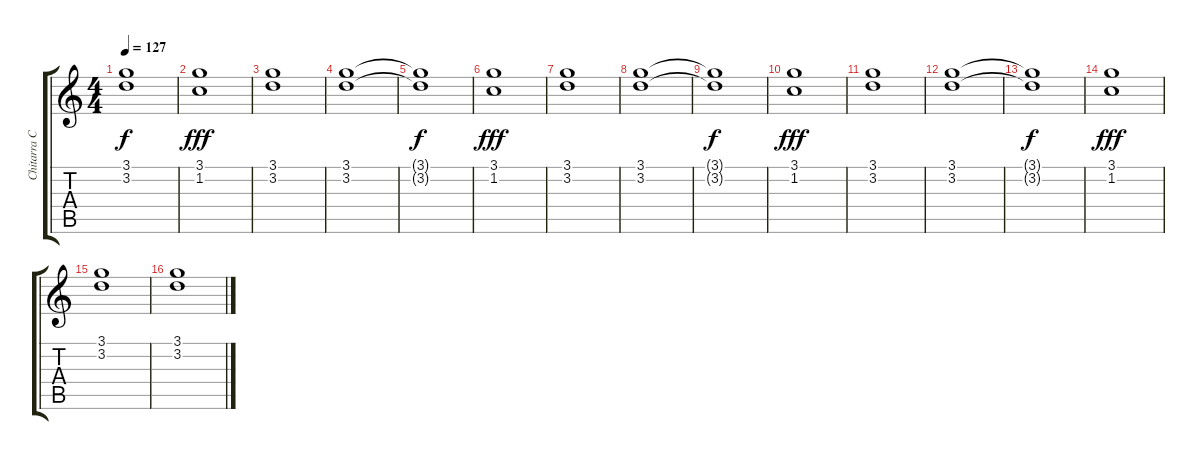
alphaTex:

\track ("Chitarra Clean" "Chitarra C") {instrument electricguitarclean}
\staff {score tabs}
\tuning (E4 B3 G3 D3 A2 E2) {hide}
\ts (4 4)
\tempo 127
\clef g2
\ks c
(3.1{t} 3.2{t}).1{dy f} |
(3.1 1.2).1{dy fff} |
(3.1 3.2).1 |
(3.1 3.2).1 |
(3.1{t} 3.2{t}).1{dy f} |
(3.1 1.2).1{dy fff} |
(3.1 3.2).1 |
(3.1 3.2).1 |
(3.1{t} 3.2{t}).1{dy f} |
(3.1 1.2).1{dy fff} |
(3.1 3.2).1 |
(3.1 3.2).1 |
(3.1{t} 3.2{t}).1{dy f} |
(3.1 1.2).1{dy fff} |
(3.1 3.2).1 |
(3.1 3.2).1
